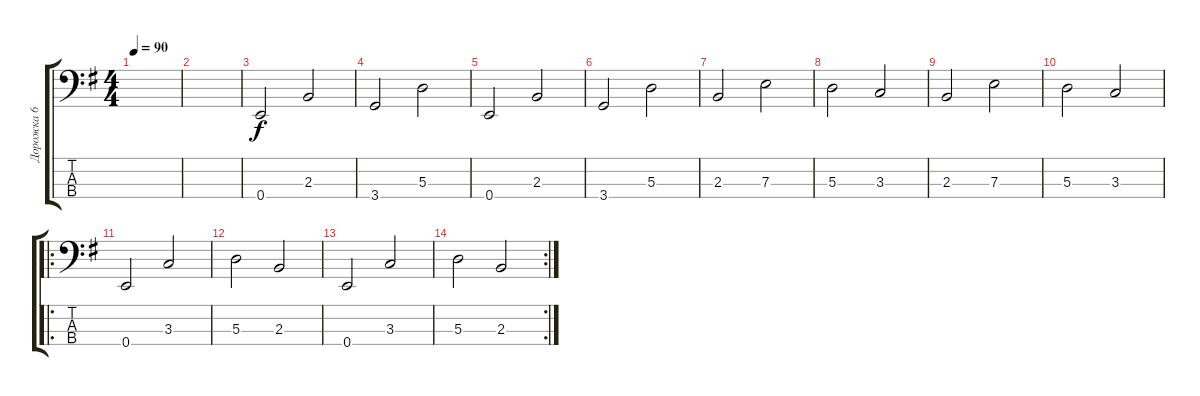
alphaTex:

\track ("Дорожка 6" "Дорожка 6") {instrument fretlessbass}
\staff {score tabs}
\tuning (G2 D2 A1 E1) {hide}
\ts (4 4)
\tempo 90
\clef f4
\ks g
|
|
0.4.2 2.3.2 |
3.4.2 5.3.2 |
0.4.2 2.3.2 |
3.4.2 5.3.2 |
2.3.2 7.3.2 |
5.3.2 3.3.2 |
2.3.2 7.3.2 |
5.3.2 3.3.2 |
\ro
0.4.2 3.3.2 |
5.3.2 2.3.2 |
0.4.2 3.3.2 |
\rc 2
5.3.2 2.3.2
